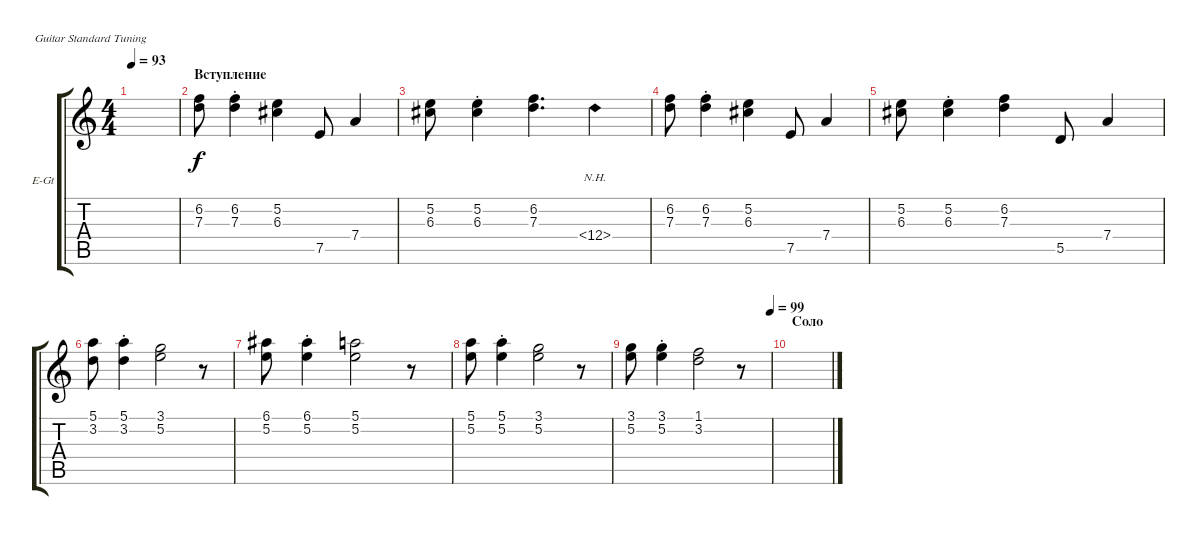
\defaultSystemsLayout 4
\bracketExtendMode groupsimilarinstruments
\firstSystemTrackNameOrientation horizontal
\otherSystemsTrackNameOrientation horizontal
\track ("Г. Каспарян" "E-Gt") {instrument electricguitarclean}
\staff {score tabs}
\tuning (E4 B3 G3 D3 A2 E2)
\ts (4 4)
\tempo 93
\clef g2
\ks c
|
\section ("" "Вступление")
(6.2 7.3).8 (6.2{st} 7.3).4 (5.2 6.3).4 7.5.8 7.4.4 |
(5.2 6.3).8 (5.2{st} 6.3{st}).4 (6.2 7.3).4{d} 12.4{nh}.4 |
(6.2 7.3).8 (6.2{st} 7.3{st}).4 (5.2 6.3).4 7.5.8 7.4.4 |
(5.2 6.3).8 (5.2{st} 6.3{st}).4 (6.2 7.3).4 5.5.8 7.4.4 |
(5.1 3.2).8 (5.1{st} 3.2{st}).4 (3.1 5.2).2 r.8 |
(6.1 5.2).8 (6.1{st} 5.2{st}).4 (5.1 5.2).2 r.8 |
(5.1 5.2).8 (5.1{st} 5.2{st}).4 (3.1 5.2).2 r.8 |
\tempo (99 1)
(3.1 5.2).8 (3.1{st} 5.2{st}).4 (1.1 3.2).2 r.8 |
\section ("" "Соло")
